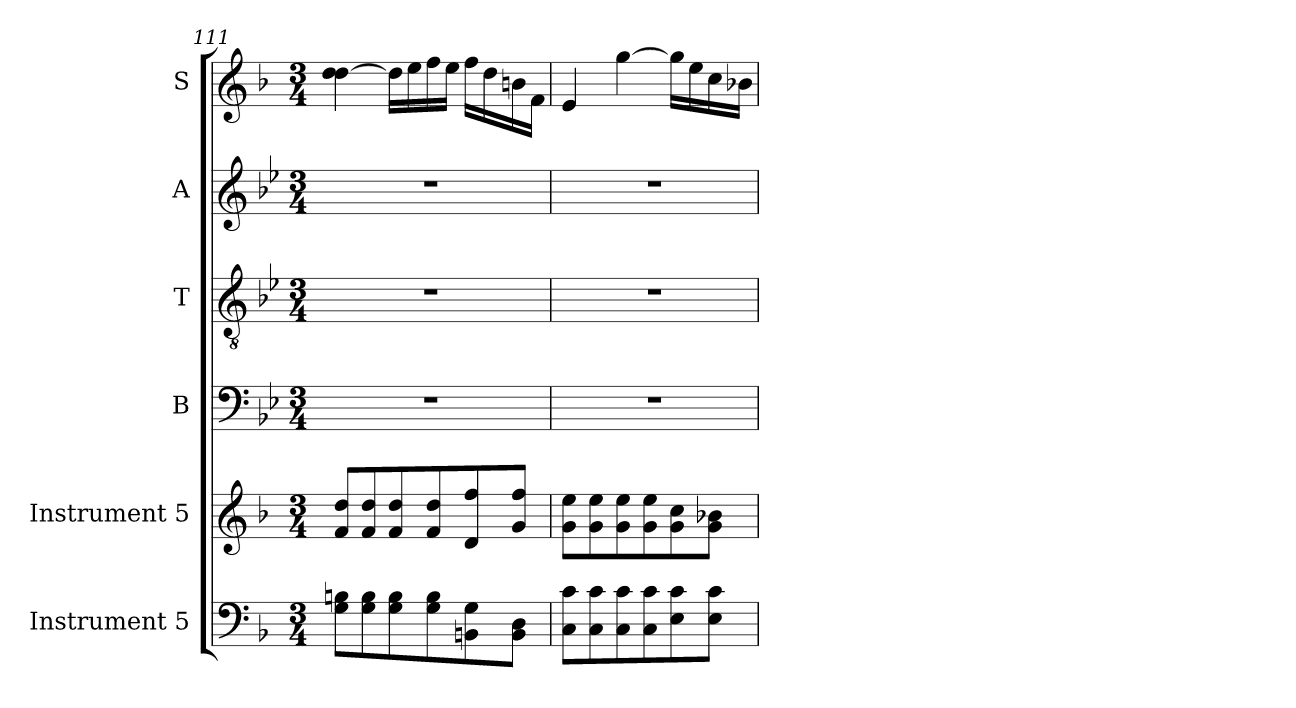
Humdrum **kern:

**kern	**kern	**kern	**kern	**kern	**kern	**text
*part6	*part5	*part4	*part3	*part2	*part1	*part1
*staff6	*staff5	*staff4	*staff3	*staff2	*staff1	*staff1
*I"Instrument 5	*I"Instrument 5	*I"B	*I"T	*I"A	*I"S	*
*	*	*I'B	*I'T	*I'A	*I'S	*
!!LO:LB:g=z
*clefF4	*clefG2	*clefF4	*clefGv2	*clefG2	*clefG2	*
*k[b-]	*k[b-]	*k[b-e-]	*k[b-e-]	*k[b-e-]	*k[b-]	*
*F:	*F:	*B-:	*B-:	*B-:	*F:	*
*M3/4	*M3/4	*M3/4	*M3/4	*M3/4	*M3/4	*
=111	=111	=111	=111	=111	=111	=111
!	!	!	!	!	!	!LO:LY:b:cj
8G\ 8Bn\L	8f/ 8dd/L	2.r	2.r	2.r	4dd\ [>4dd\	.
8G\ 8B\	8f/ 8dd/	.	.	.	.	.
!	!	!	!	!	!	!LO:LY:b:cj
8B\ 8G\	8f/ 8dd/	.	.	.	16dd\L]	.
!	!	!	!	!	!	!LO:LY:b:cj
.	.	.	.	.	16ee\	.
!	!	!	!	!	!	!LO:LY:b:cj
8B\ 8G\	8dd/ 8f/	.	.	.	16ff\	.
!	!	!	!	!	!	!LO:LY:b:cj
.	.	.	.	.	16ee\J	.
!	!	!	!	!	!	!LO:LY:b:cj
8BBn\ 8G\	8d/ 8ff/	.	.	.	16ff\L	.
!	!	!	!	!	!	!LO:LY:b:cj
.	.	.	.	.	16dd\	.
!	!	!	!	!	!	!LO:LY:b:cj
8D\ 8BB\J	8ff/ 8g/J	.	.	.	16bn\	.
!	!	!	!	!	!	!LO:LY:b:cj
.	.	.	.	.	16f\J	.
=112	=112	=112	=112	=112	=112	=112
!	!	!	!	!	!	!LO:LY:b:cj
8C\ 8c\L	8ee\ 8g\L	2.r	2.r	2.r	4e/	.
8C\ 8c\	8g\ 8ee\	.	.	.	.	.
!	!	!	!	!	!	!LO:LY:b:cj
8c\ 8C\	8ee\ 8g\	.	.	.	[>4gg\	.
8c\ 8C\	8ee\ 8g\	.	.	.	.	.
!	!	!	!	!	!	!LO:LY:b:cj
8E\ 8c\	8g\ 8cc\	.	.	.	16gg\L]	.
!	!	!	!	!	!	!LO:LY:b:cj
.	.	.	.	.	16ee\	.
!	!	!	!	!	!	!LO:LY:b:cj
8c\ 8E\J	8b-X\ 8g\J	.	.	.	16cc\	.
!	!	!	!	!	!	!LO:LY:b:cj
.	.	.	.	.	16b-X\J	.
=	=	=	=	=	=	=
*-	*-	*-	*-	*-	*-	*-
